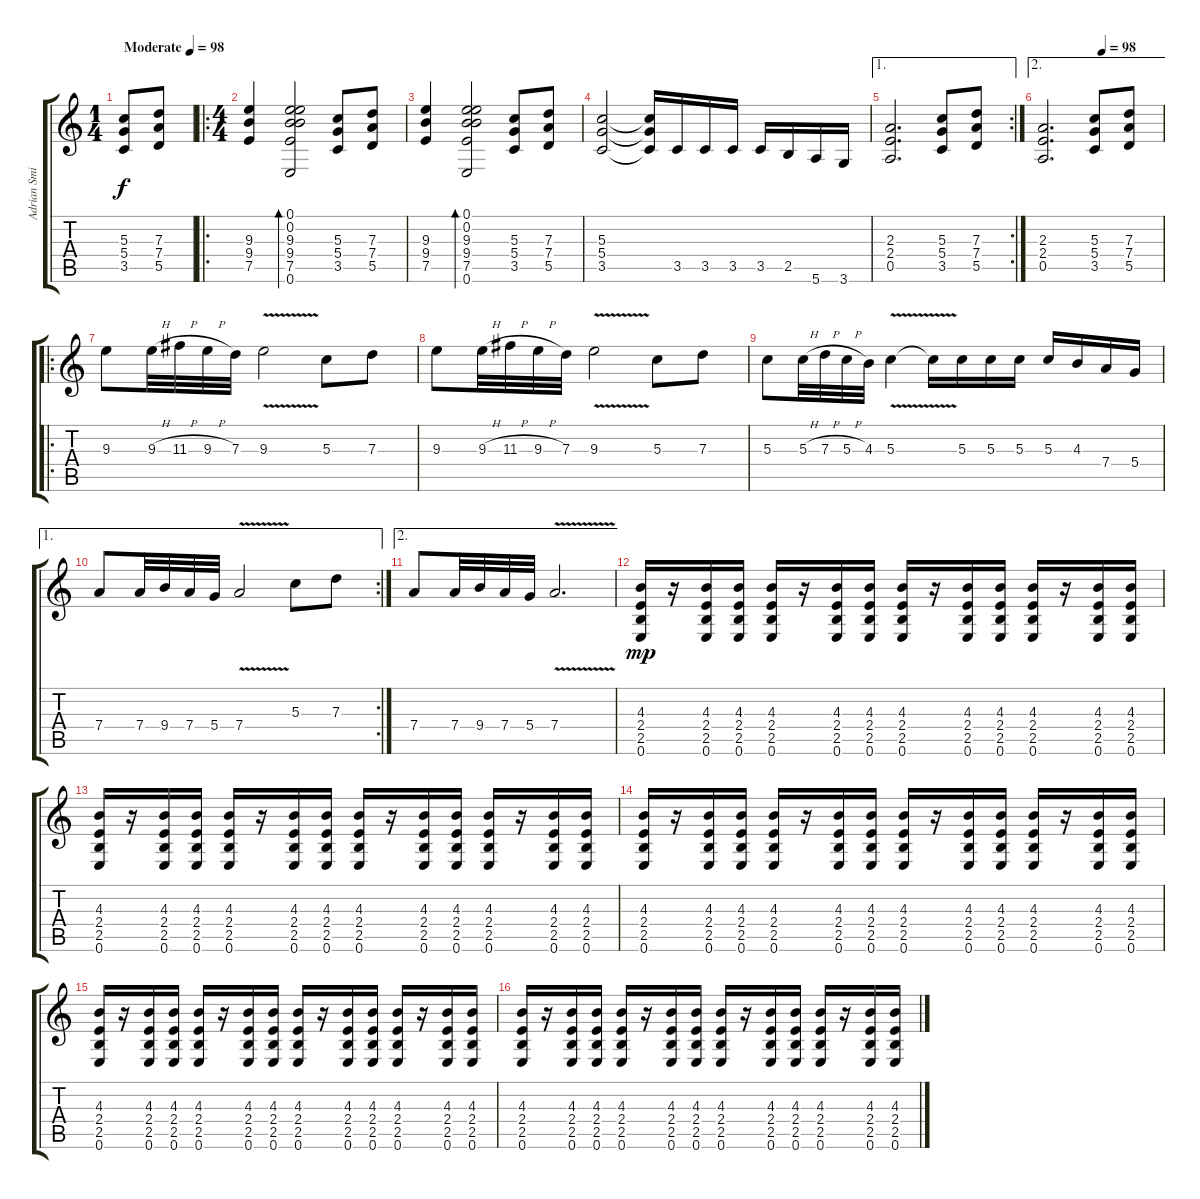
\track ("Adrian Smith" "Adrian Smi") {instrument distortionguitar}
\staff {score tabs}
\tuning (E4 B3 G3 D3 A2 E2) {hide}
\ts (1 4)
\tempo (98 "Moderate")
\tempo 70
\tempo (98 "Moderate")
\clef g2
\ks c
(5.3 5.4 3.5).8{dy f volume 10 instrument distortionguitar} (7.3 7.4 5.5).8 |
\ro
\ts (4 4)
(9.3 9.4 7.5).4 (0.1 0.2 9.3 9.4 7.5 0.6).2{bd 120} (5.3 5.4 3.5).8 (7.3 7.4 5.5).8 |
(9.3 9.4 7.5).4 (0.1 0.2 9.3 9.4 7.5 0.6).2{bd 120} (5.3 5.4 3.5).8 (7.3 7.4 5.5).8 |
(5.3 5.4 3.5).2 (5.3{t} 5.4{t} 3.5{t}).16 3.5.16 3.5.16 3.5.16 3.5.16 2.5.16 5.6.16 3.6.16 |
\ae 1
\rc 2
(2.3 2.4 0.5).2{d} (5.3 5.4 3.5).8 (7.3 7.4 5.5).8 |
\ae 2
\tempo (98 0.5)
(2.3 2.4 0.5).2{d} (5.3 5.4 3.5).8 (7.3 7.4 5.5).8 |
\ro
9.3.8 9.3{h}.32 11.3{h}.32 9.3{h}.32 7.3.32 9.3{v}.2 5.3.8 7.3.8 |
9.3.8 9.3{h}.32 11.3{h}.32 9.3{h}.32 7.3.32 9.3{v}.2 5.3.8 7.3.8 |
5.3.8 5.3{h}.32 7.3{h}.32 5.3{h}.32 4.3.32 5.3{v}.4 5.3{t}.16 5.3.16 5.3.16 5.3.16 5.3.16 4.3.16 7.4.16 5.4.16 |
\ae 1
\rc 2
7.4.8 7.4.32 9.4.32 7.4.32 5.4.32 7.4{v}.2 5.3.8 7.3.8 |
\ae 2
7.4.8 7.4.32 9.4.32 7.4.32 5.4.32 7.4{v}.2{d} |
(4.3 2.4 2.5 0.6).16{dy mp volume 13} r.16 (4.3 2.4 2.5 0.6).16 (4.3 2.4 2.5 0.6).16 (4.3 2.4 2.5 0.6).16{volume 10} r.16 (4.3 2.4 2.5 0.6).16 (4.3 2.4 2.5 0.6).16 (4.3 2.4 2.5 0.6).16 r.16 (4.3 2.4 2.5 0.6).16 (4.3 2.4 2.5 0.6).16 (4.3 2.4 2.5 0.6).16 r.16 (4.3 2.4 2.5 0.6).16 (4.3 2.4 2.5 0.6).16 |
(4.3 2.4 2.5 0.6).16 r.16 (4.3 2.4 2.5 0.6).16 (4.3 2.4 2.5 0.6).16 (4.3 2.4 2.5 0.6).16 r.16 (4.3 2.4 2.5 0.6).16 (4.3 2.4 2.5 0.6).16 (4.3 2.4 2.5 0.6).16 r.16 (4.3 2.4 2.5 0.6).16 (4.3 2.4 2.5 0.6).16 (4.3 2.4 2.5 0.6).16 r.16 (4.3 2.4 2.5 0.6).16 (4.3 2.4 2.5 0.6).16 |
(4.3 2.4 2.5 0.6).16 r.16 (4.3 2.4 2.5 0.6).16 (4.3 2.4 2.5 0.6).16 (4.3 2.4 2.5 0.6).16 r.16 (4.3 2.4 2.5 0.6).16 (4.3 2.4 2.5 0.6).16 (4.3 2.4 2.5 0.6).16 r.16 (4.3 2.4 2.5 0.6).16 (4.3 2.4 2.5 0.6).16 (4.3 2.4 2.5 0.6).16 r.16 (4.3 2.4 2.5 0.6).16 (4.3 2.4 2.5 0.6).16 |
(4.3 2.4 2.5 0.6).16 r.16 (4.3 2.4 2.5 0.6).16 (4.3 2.4 2.5 0.6).16 (4.3 2.4 2.5 0.6).16 r.16 (4.3 2.4 2.5 0.6).16 (4.3 2.4 2.5 0.6).16 (4.3 2.4 2.5 0.6).16 r.16 (4.3 2.4 2.5 0.6).16 (4.3 2.4 2.5 0.6).16 (4.3 2.4 2.5 0.6).16 r.16 (4.3 2.4 2.5 0.6).16 (4.3 2.4 2.5 0.6).16 |
(4.3 2.4 2.5 0.6).16 r.16 (4.3 2.4 2.5 0.6).16 (4.3 2.4 2.5 0.6).16 (4.3 2.4 2.5 0.6).16 r.16 (4.3 2.4 2.5 0.6).16 (4.3 2.4 2.5 0.6).16 (4.3 2.4 2.5 0.6).16 r.16 (4.3 2.4 2.5 0.6).16 (4.3 2.4 2.5 0.6).16 (4.3 2.4 2.5 0.6).16 r.16 (4.3 2.4 2.5 0.6).16 (4.3 2.4 2.5 0.6).16
